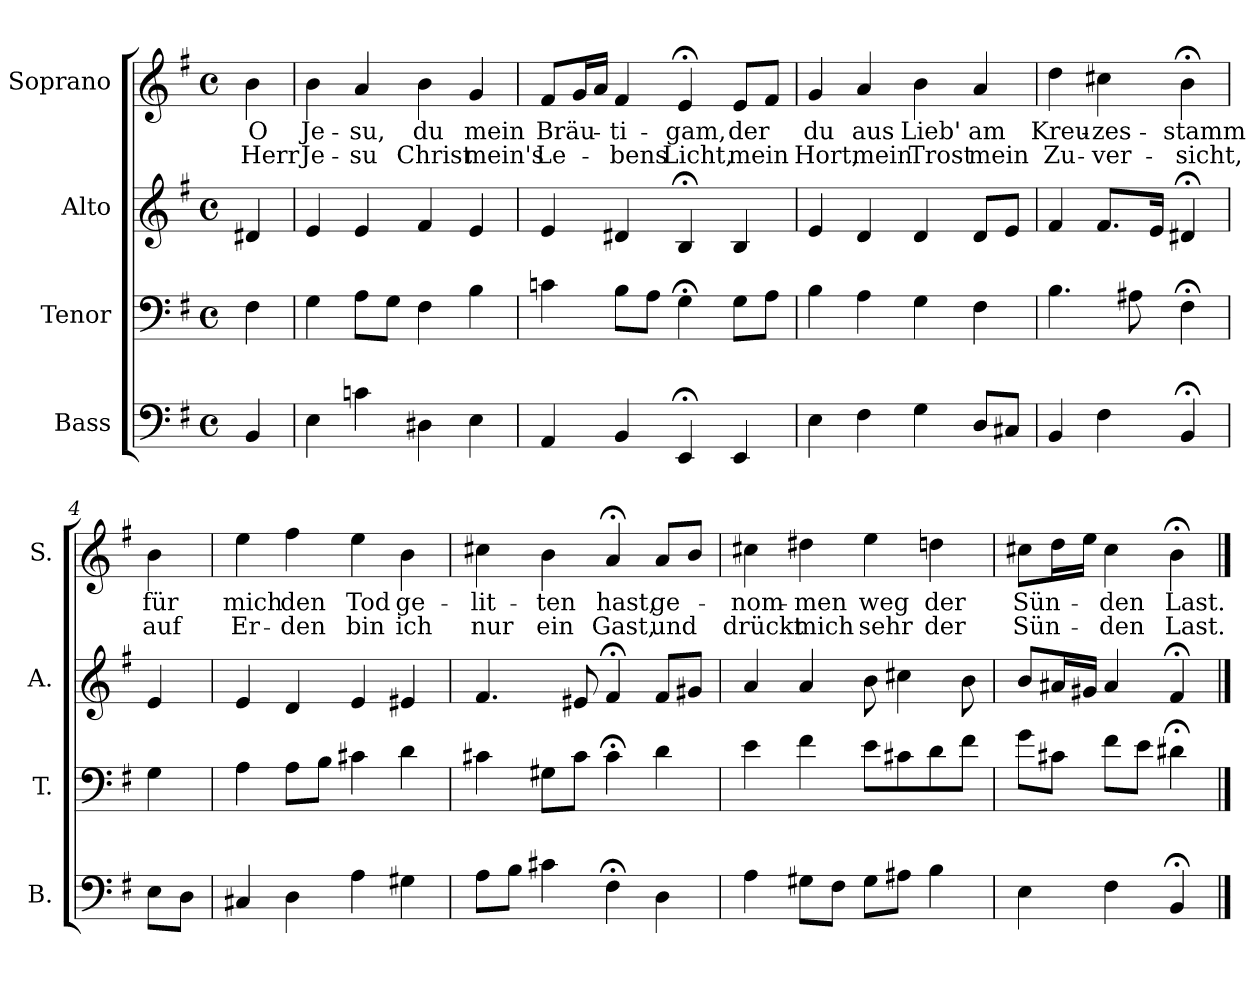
**kern	**kern	**kern	**kern	**text	**text
*part4	*part3	*part2	*part1	*part1	*part1
*staff4	*staff3	*staff2	*staff1	*staff1	*staff1
*I"Bass	*I"Tenor	*I"Alto	*I"Soprano	*	*
*I'B.	*I'T.	*I'A.	*I'S.	*	*
*clefF4	*clefF4	*clefG2	*clefG2	*	*
*k[f#]	*k[f#]	*k[f#]	*k[f#]	*	*
*G:	*G:	*G:	*e:	*	*
*M4/4	*M4/4	*M4/4	*M4/4	*	*
*met(c)	*met(c)	*met(c)	*met(c)	*	*
=	=	=	=	=	=
4BB/	4F#\	4d#X/	4b\	O	Herr
=1	=1	=1	=1	=1	=1
4E\	4G\	4e/	4b\	Je-	Je-
4cn\	8A\L	4e/	4a/	-su,	-su
.	8G\J	.	.	.	.
4D#X\	4F#\	4f#/	4b\	du	Christ
4E\	4B\	4e/	4g/	mein	mein's
=2	=2	=2	=2	=2	=2
4AA/	4cn\	4e/	8f#/L	Bräu-	Le-
.	.	.	16g/L	.	.
.	.	.	16a/JJ	.	.
4BB/	8B\L	4d#X/	4f#/	-ti-	-bens
.	8A\J	.	.	.	.
4EE;</	4G;<\	4B;</	4e;</	-gam,	Licht,
4EE/	8G\L	4B/	8e/L	der	mein
.	8A\J	.	8f#/J	.	.
=3	=3	=3	=3	=3	=3
4E\	4B\	4e/	4g/	du	Hort,
4F#\	4A\	4d/	4a/	aus	mein
4G\	4G\	4d/	4b\	Lieb'	Trost
8D/L	4F#\	8d/L	4a/	am	mein
8C#X/J	.	8e/J	.	.	.
=4	=4	=4	=4	=4	=4
4BB/	4.B\	4f#/	4dd\	Kreu-	Zu-
4F#\	.	8.f#/L	4cc#X\	-zes-	-ver-
.	8A#X\	.	.	.	.
.	.	16e/Jk	.	.	.
4BB;</	4F#;<\	4d#X;</	4b;<\	-stamm	-sicht,
!!LO:LB:g=z
=4a	=4a	=4a	=4a	=4a	=4a
8E\L	4G\	4e/	4b\	für	auf
8D\J	.	.	.	.	.
=5	=5	=5	=5	=5	=5
4C#X/	4A\	4e/	4ee\	mich	Er-
4D\	8A\L	4d/	4ff#\	den	-den
.	8B\J	.	.	.	.
4A\	4c#X\	4e/	4ee\	Tod	bin
4G#X\	4d\	4e#X/	4b\	ge-	ich
=6	=6	=6	=6	=6	=6
8A\L	4c#X\	4.f#/	4cc#X\	-lit-	nur
8B\J	.	.	.	.	.
4c#X\	8G#X\L	.	4b\	-ten	ein
.	8c#\J	8e#X/	.	.	.
4F#;<\	4c#;<\	4f#;</	4a;</	hast,	Gast,
4D\	4d\	8f#/L	8a/L	ge-	und
.	.	8g#X/J	8b/J	.	.
=7	=7	=7	=7	=7	=7
4A\	4e\	4a/	4cc#X\	-nom-	drückt
8G#X\L	4f#\	4a/	4dd#X\	-men	mich
8F#\J	.	.	.	.	.
8G#\L	8e\L	8b\	4ee\	weg	sehr
8A#X\J	8c#X\	4cc#X\	.	.	.
4B\	8d\	.	4ddn\	der	der
.	8f#\J	8b\	.	.	.
=8	=8	=8	=8	=8	=8
4E\	8g\L	8b/L	8cc#X\L	Sün-	Sün-
.	8c#X\J	16a#X/L	16dd\L	.	.
.	.	16g#X/JJ	16ee\JJ	.	.
4F#\	8f#\L	4a#/	4cc#\	-den	-den
.	8e\J	.	.	.	.
4BB;</	4d#X;<\	4f#;</	4b;<\	Last.	Last.
==	==	==	==	==	==
*-	*-	*-	*-	*-	*-
